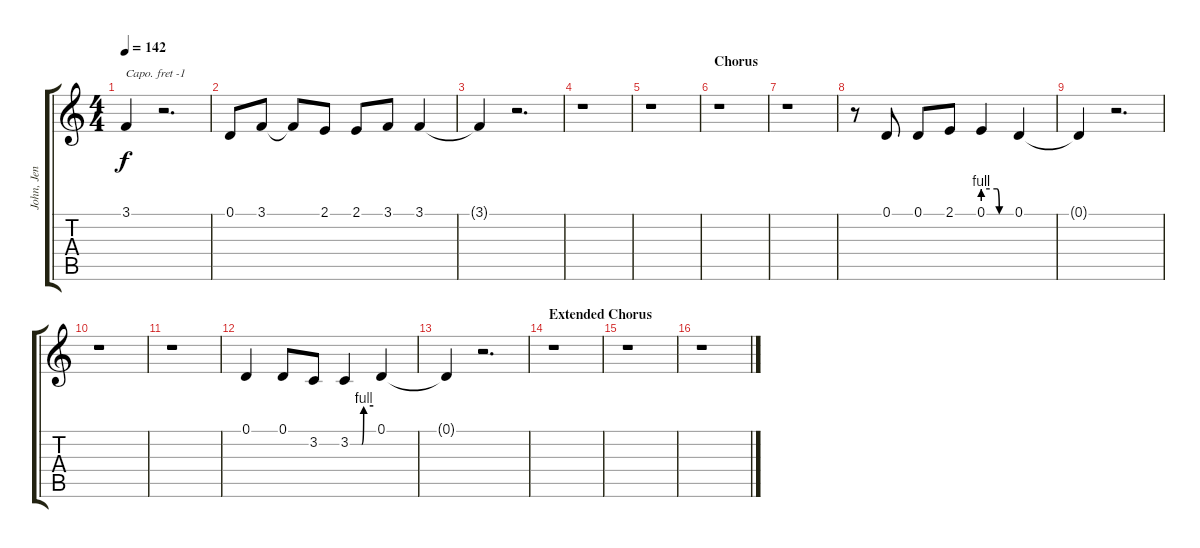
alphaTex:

\track ("John, Jen (Backing Vocals)" "John, Jen ") {instrument flute}
\staff {score tabs}
\capo -1
\tuning (Eb4 Bb3 Gb3 Db3 Ab2 Db2) {hide}
\ts (4 4)
\tempo 142
\clef g2
\ks c
3.1{t}.4{dy f} r.2{d} |
0.1.8 3.1.8 3.1{t}.8 2.1.8 2.1.8 3.1.8 3.1.4 |
3.1{t}.4 r.2{d} |
r.1 |
r.1 |
\section ("" "Chorus")
r.1 |
r.1 |
r.8 0.1.8 0.1.8 2.1.8 0.1{be (custom 0 4 30 4 35 0 60 0)}.4 0.1.4 |
0.1{t}.4 r.2{d} |
r.1 |
r.1 |
0.1.4 0.1.8 3.2.8 3.2{be (custom 0 0 30 0 35 4 60 4)}.4 0.1.4 |
0.1{t}.4 r.2{d} |
\section ("" "Extended Chorus")
r.1 |
r.1 |
r.1
